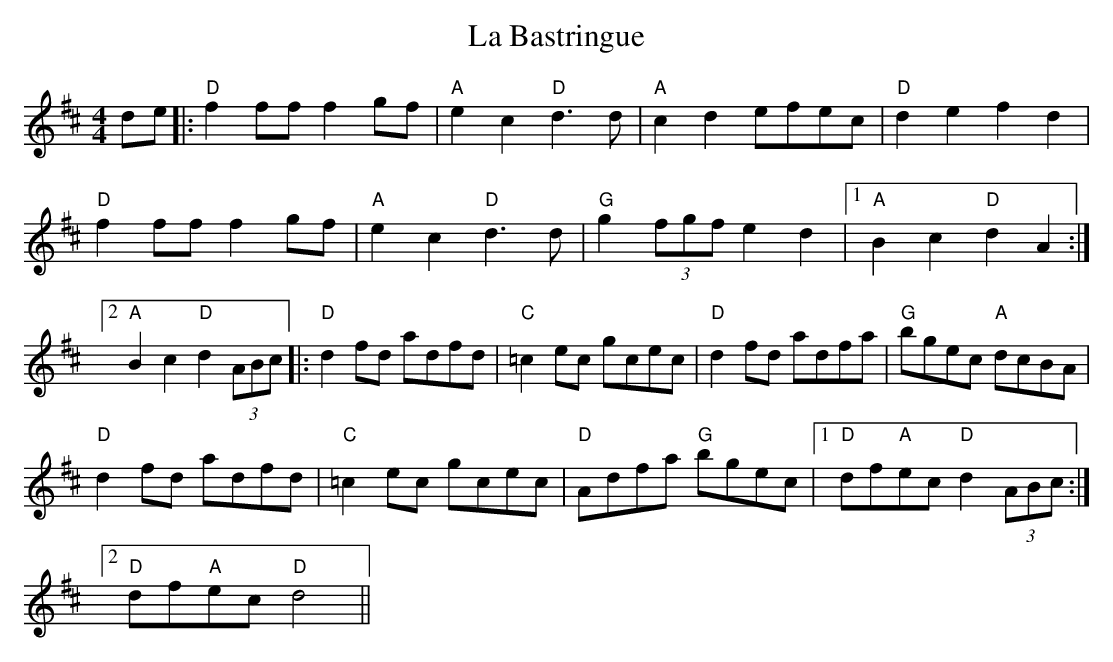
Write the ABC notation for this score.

X:1
T:La Bastringue
M:4/4
L:1/4
K:D
d/2e/2|:"D"ff/2f/2 fg/2f/2|"A"ec "D"d3/2d/2|"A"cd e/2f/2e/2c/2|"D"de fd|
"D"ff/2f/2 fg/2f/2|"A"ec "D"d3/2d/2|"G"g(3f/2g/2f/2 ed| [1"A"Bc "D"dA:|
[2"A"Bc "D"d(3A/2B/2c/2|:"D"df/2d/2 a/2d/2f/2d/2|"C"=ce/2c/2 g/2c/2e/2c/2|\
"D"df/2d/2 a/2d/2f/2a/2|"G"b/2g/2e/2c/2 "A"d/2c/2B/2A/2|
"D"df/2d/2 a/2d/2f/2d/2|"C"=ce/2c/2 g/2c/2e/2c/2|\
"D"A/2d/2f/2a/2 "G"b/2g/2e/2c/2| [1"D"d/2f/2"A"e/2c/2 "D"d(3A/2B/2c/2:|
[2"D"d/2f/2"A"e/2c/2 "D"d2||
